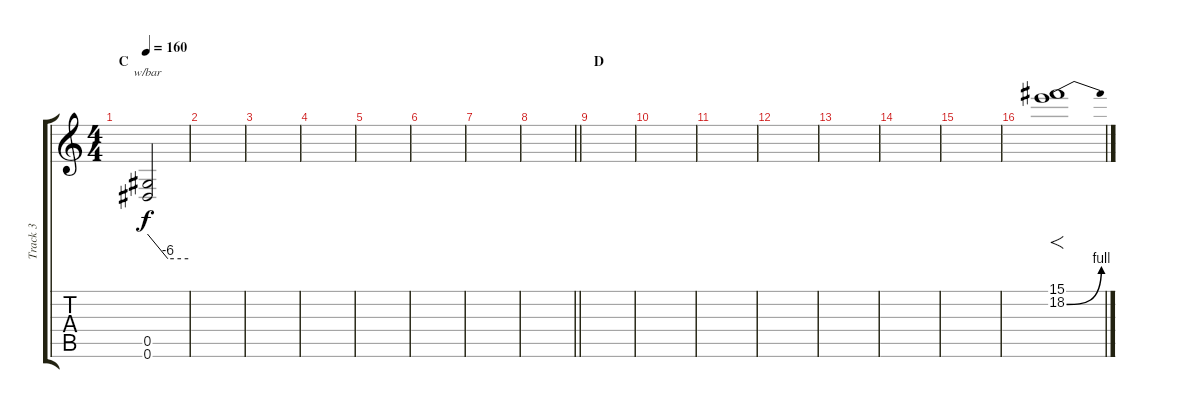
\track ("Track 3" "Track 3") {instrument distortionguitar}
\staff {score tabs}
\tuning (Eb4 Bb3 Gb3 Db3 Ab2 Eb2) {hide}
\ts (4 4)
\section ("" "C")
\tempo 160
\clef g2
\ks c
(0.5 0.6).2{tbe (custom default 0 0 30 -24 60 -24) dy f instrument lead8bassandlead} |
|
|
|
|
|
|
\barLineRight lightlight
|
\section ("" "D")
|
|
|
|
|
|
|
(15.1 18.2{be (bend 0 0 60 4)}).1{f instrument distortionguitar}
